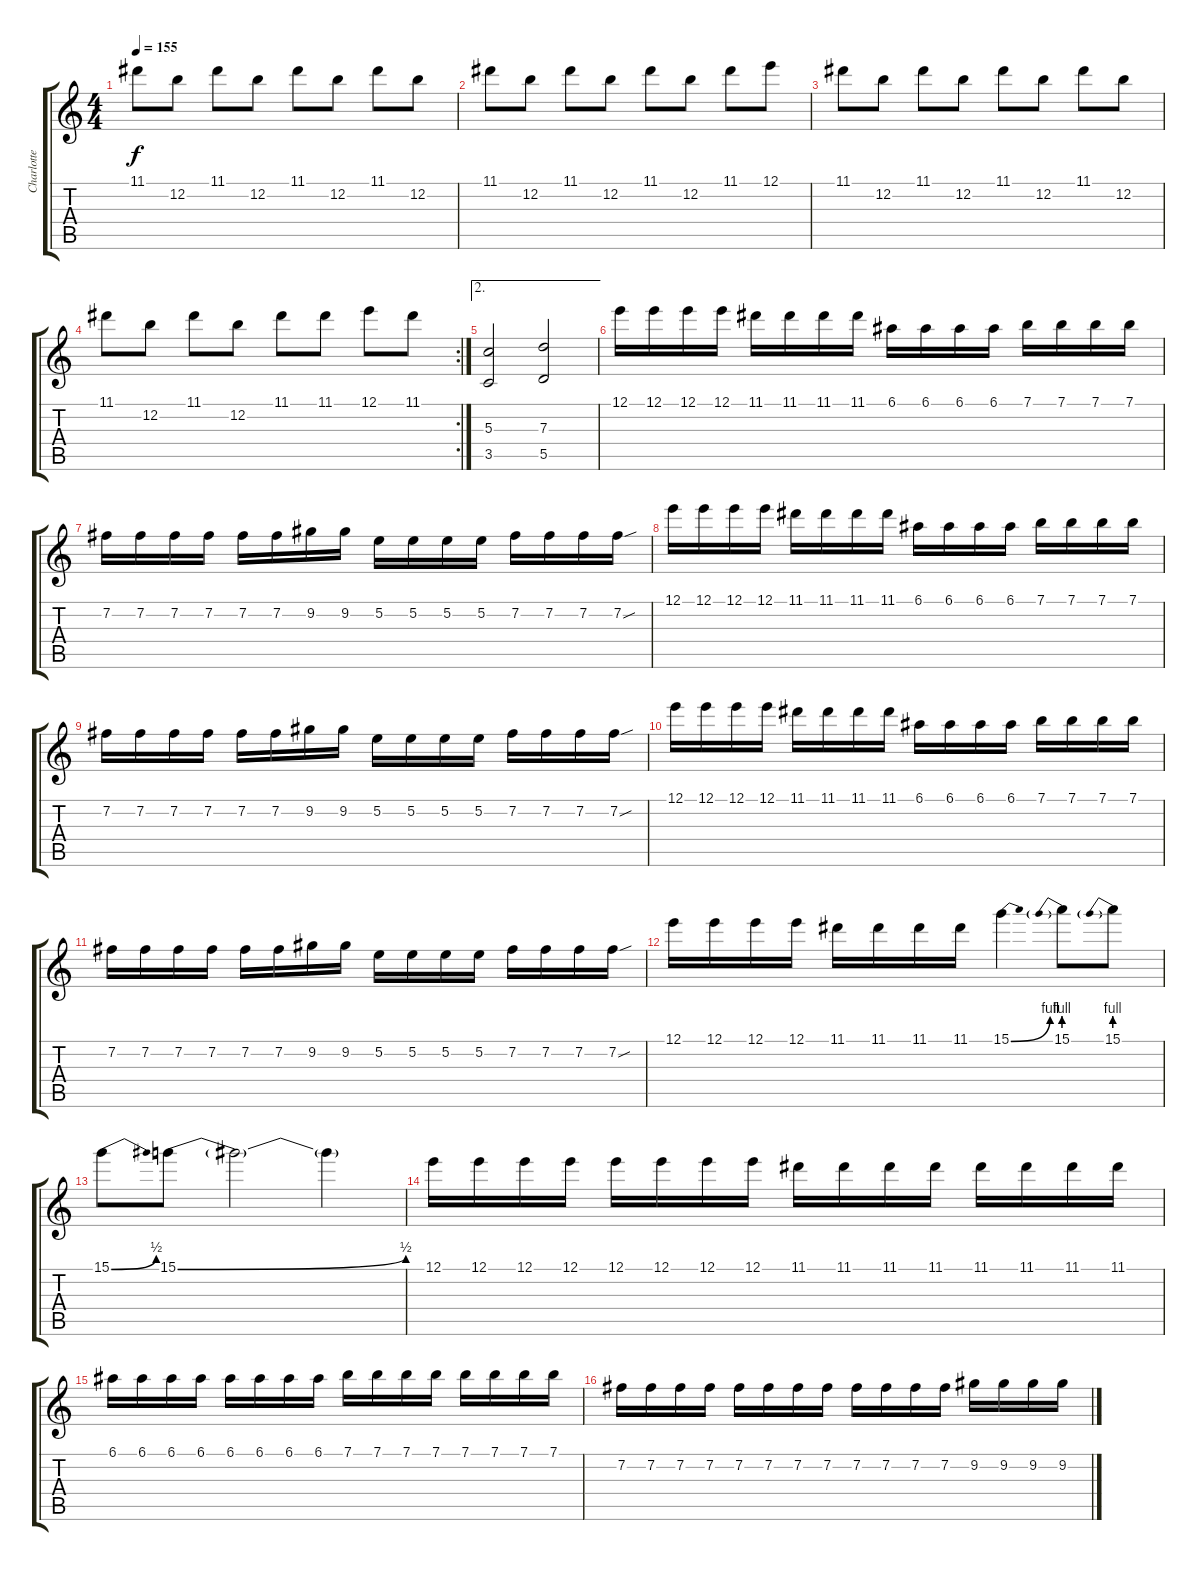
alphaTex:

\track ("Charlotte Hatherley" "Charlotte ") {instrument electricguitarclean}
\staff {score tabs}
\tuning (E4 B3 G3 D3 A2 E2) {hide}
\ts (4 4)
\tempo 155
\clef g2
\ks c
11.1.8{dy f} 12.2.8 11.1.8 12.2.8 11.1.8 12.2.8 11.1.8 12.2.8 |
11.1.8 12.2.8 11.1.8 12.2.8 11.1.8 12.2.8 11.1.8 12.1.8 |
11.1.8 12.2.8 11.1.8 12.2.8 11.1.8 12.2.8 11.1.8 12.2.8 |
\rc 2
11.1.8 12.2.8 11.1.8 12.2.8 11.1.8 11.1.8 12.1.8 11.1.8 |
\ae 2
(5.3 3.5).2 (7.3 5.5).2 |
12.1.16{instrument distortionguitar} 12.1.16 12.1.16 12.1.16 11.1.16 11.1.16 11.1.16 11.1.16 6.1.16 6.1.16 6.1.16 6.1.16 7.1.16 7.1.16 7.1.16 7.1.16 |
7.2.16 7.2.16 7.2.16 7.2.16 7.2.16 7.2.16 9.2.16 9.2.16 5.2.16 5.2.16 5.2.16 5.2.16 7.2.16 7.2.16 7.2.16 7.2{sou}.16 |
12.1.16 12.1.16 12.1.16 12.1.16 11.1.16 11.1.16 11.1.16 11.1.16 6.1.16 6.1.16 6.1.16 6.1.16 7.1.16 7.1.16 7.1.16 7.1.16 |
7.2.16 7.2.16 7.2.16 7.2.16 7.2.16 7.2.16 9.2.16 9.2.16 5.2.16 5.2.16 5.2.16 5.2.16 7.2.16 7.2.16 7.2.16 7.2{sou}.16 |
12.1.16 12.1.16 12.1.16 12.1.16 11.1.16 11.1.16 11.1.16 11.1.16 6.1.16 6.1.16 6.1.16 6.1.16 7.1.16 7.1.16 7.1.16 7.1.16 |
7.2.16 7.2.16 7.2.16 7.2.16 7.2.16 7.2.16 9.2.16 9.2.16 5.2.16 5.2.16 5.2.16 5.2.16 7.2.16 7.2.16 7.2.16 7.2{sou}.16 |
12.1.16 12.1.16 12.1.16 12.1.16 11.1.16 11.1.16 11.1.16 11.1.16 15.1{be (bend 0 0 60 4)}.4 15.1{be (prebend 0 4 60 4)}.8 15.1{be (prebend 0 4 60 4)}.8 |
15.1{be (bend 0 0 60 2)}.8 15.1{be (bend 0 0 60 2)}.8 15.1{t}.2 15.1{t}.4 |
12.1.16{volume 12} 12.1.16 12.1.16 12.1.16 12.1.16 12.1.16 12.1.16 12.1.16 11.1.16 11.1.16 11.1.16 11.1.16 11.1.16 11.1.16 11.1.16 11.1.16 |
6.1.16 6.1.16 6.1.16 6.1.16 6.1.16 6.1.16 6.1.16 6.1.16 7.1.16 7.1.16 7.1.16 7.1.16 7.1.16 7.1.16 7.1.16 7.1.16 |
7.2.16 7.2.16 7.2.16 7.2.16 7.2.16 7.2.16 7.2.16 7.2.16 7.2.16 7.2.16 7.2.16 7.2.16 9.2.16 9.2.16 9.2.16 9.2.16
